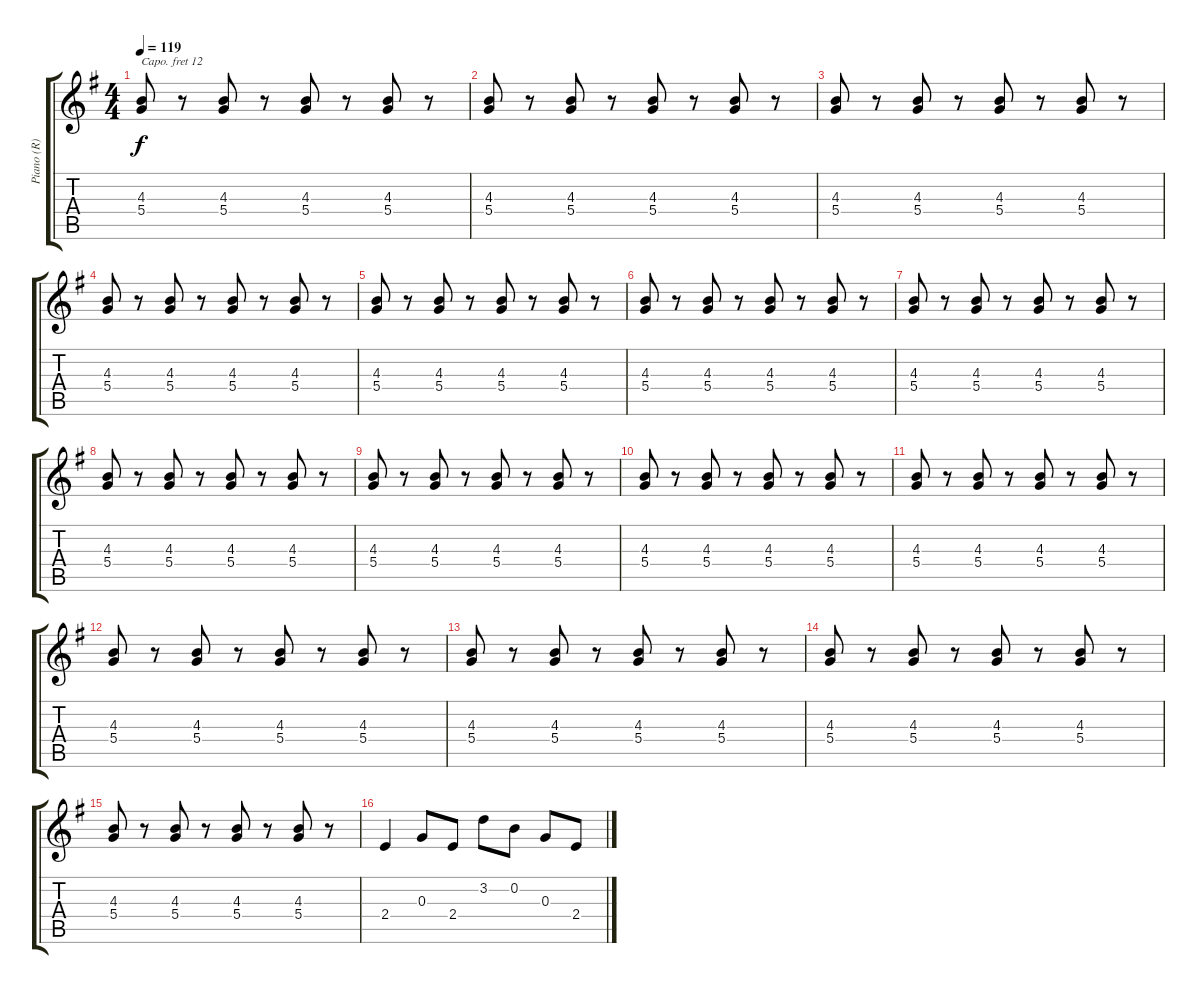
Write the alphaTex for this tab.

\track ("Piano (R)" "Piano (R)") {instrument acousticgrandpiano}
\staff {score tabs}
\capo 12
\tuning (E4 B3 G3 D3 A2 E2) {hide}
\ts (4 4)
\tempo 119
\clef g2
\ks g
(4.3 5.4).8{dy f} r.8 (4.3 5.4).8 r.8 (4.3 5.4).8 r.8 (4.3 5.4).8 r.8 |
(4.3 5.4).8 r.8 (4.3 5.4).8 r.8 (4.3 5.4).8 r.8 (4.3 5.4).8 r.8 |
(4.3 5.4).8 r.8 (4.3 5.4).8 r.8 (4.3 5.4).8 r.8 (4.3 5.4).8 r.8 |
(4.3 5.4).8 r.8 (4.3 5.4).8 r.8 (4.3 5.4).8 r.8 (4.3 5.4).8 r.8 |
(4.3 5.4).8 r.8 (4.3 5.4).8 r.8 (4.3 5.4).8 r.8 (4.3 5.4).8 r.8 |
(4.3 5.4).8 r.8 (4.3 5.4).8 r.8 (4.3 5.4).8 r.8 (4.3 5.4).8 r.8 |
(4.3 5.4).8 r.8 (4.3 5.4).8 r.8 (4.3 5.4).8 r.8 (4.3 5.4).8 r.8 |
(4.3 5.4).8 r.8 (4.3 5.4).8 r.8 (4.3 5.4).8 r.8 (4.3 5.4).8 r.8 |
(4.3 5.4).8 r.8 (4.3 5.4).8 r.8 (4.3 5.4).8 r.8 (4.3 5.4).8 r.8 |
(4.3 5.4).8 r.8 (4.3 5.4).8 r.8 (4.3 5.4).8 r.8 (4.3 5.4).8 r.8 |
(4.3 5.4).8 r.8 (4.3 5.4).8 r.8 (4.3 5.4).8 r.8 (4.3 5.4).8 r.8 |
(4.3 5.4).8 r.8 (4.3 5.4).8 r.8 (4.3 5.4).8 r.8 (4.3 5.4).8 r.8 |
(4.3 5.4).8 r.8 (4.3 5.4).8 r.8 (4.3 5.4).8 r.8 (4.3 5.4).8 r.8 |
(4.3 5.4).8 r.8 (4.3 5.4).8 r.8 (4.3 5.4).8 r.8 (4.3 5.4).8 r.8 |
(4.3 5.4).8 r.8 (4.3 5.4).8 r.8 (4.3 5.4).8 r.8 (4.3 5.4).8 r.8 |
2.4.4 0.3.8 2.4.8 3.2.8 0.2.8 0.3.8 2.4.8
